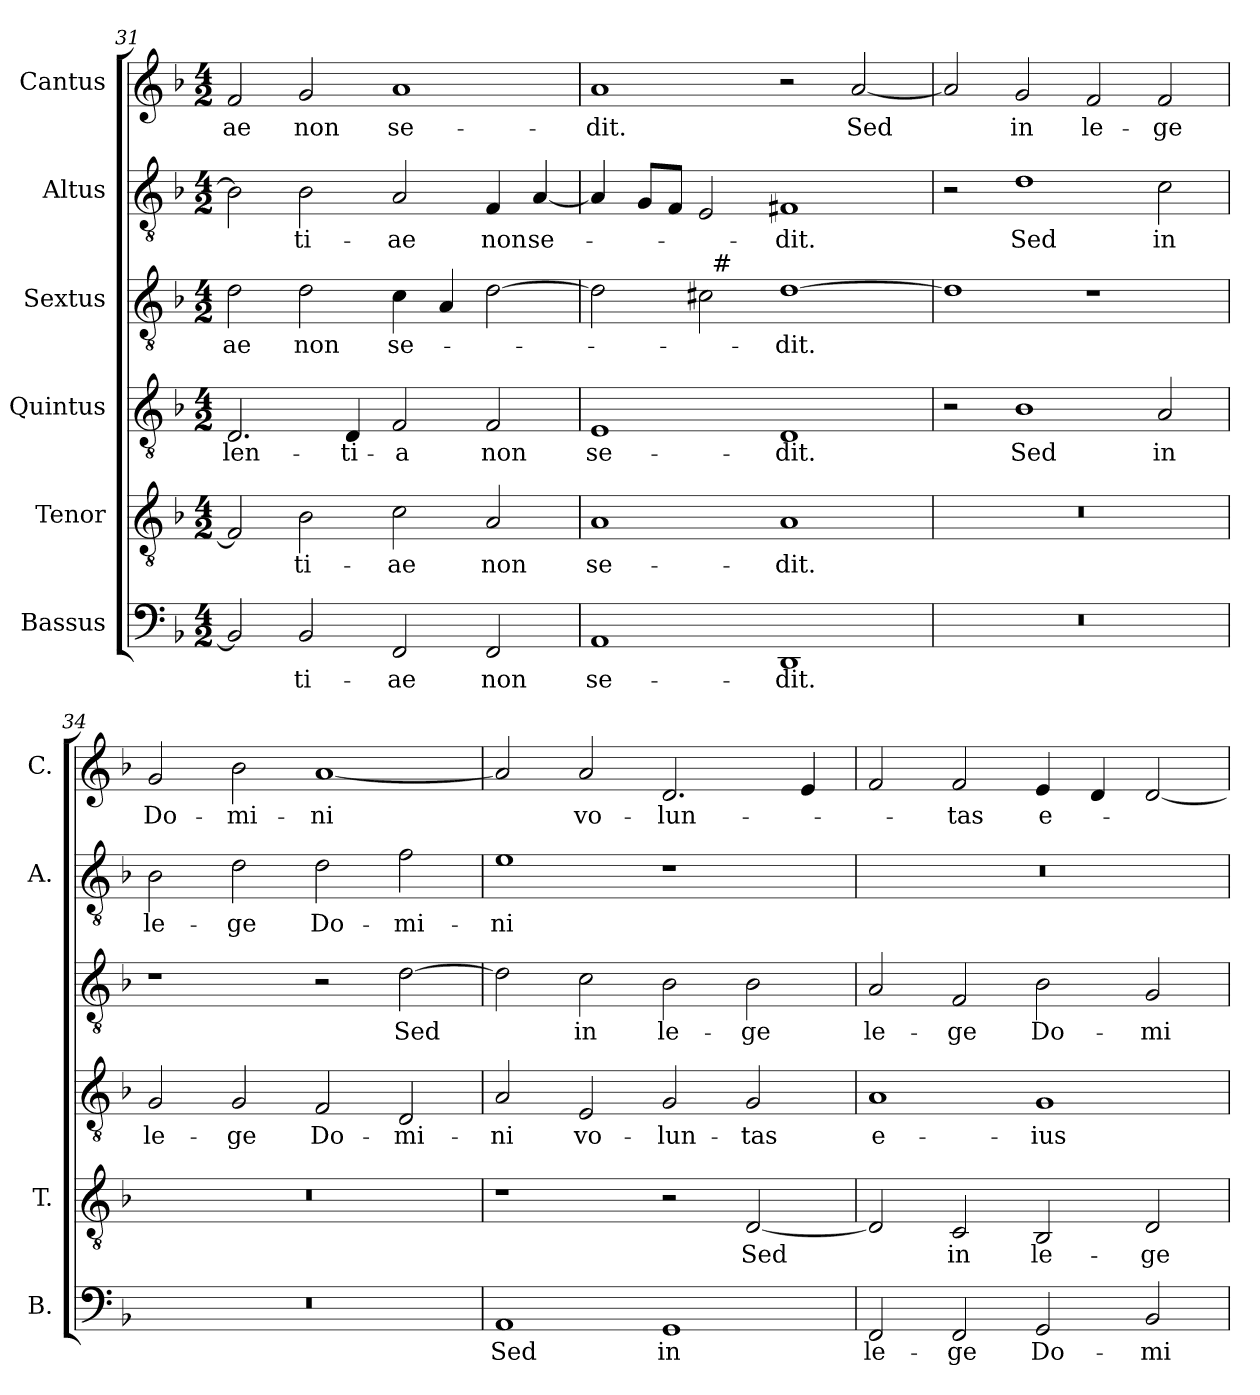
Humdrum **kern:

**kern	**text	**kern	**text	**kern	**text	**kern	**text	**kern	**text	**kern	**text
*part6	*part6	*part5	*part5	*part4	*part4	*part3	*part3	*part2	*part2	*part1	*part1
*staff6	*staff6	*staff5	*staff5	*staff4	*staff4	*staff3	*staff3	*staff2	*staff2	*staff1	*staff1
*I"Bassus	*	*I"Tenor	*	*I"Quintus	*	*I"Sextus	*	*I"Altus	*	*I"Cantus	*
*I'B.	*	*I'T.	*	*	*	*	*	*I'A.	*	*I'C.	*
*clefF4	*	*clefGv2	*	*clefGv2	*	*clefGv2	*	*clefGv2	*	*clefG2	*
*	*	*ITrd7c12	*	*ITrd7c12	*	*ITrd7c12	*	*ITrd7c12	*	*	*
*k[b-]	*	*k[b-]	*	*k[b-]	*	*k[b-]	*	*k[b-]	*	*k[b-]	*
*d:	*	*d:	*	*d:	*	*d:	*	*d:	*	*d:	*
*M4/2	*	*M4/2	*	*M4/2	*	*M4/2	*	*M4/2	*	*M4/2	*
=31	=31	=31	=31	=31	=31	=31	=31	=31	=31	=31	=31
!	!	!	!	!	!LO:LY:b	!	!LO:LY:b	!	!	!	!LO:LY:b
2BB-/]	.	2FF/]	.	2.DD/	-len-	2D\	-ae	2BB-\]	.	2f/	-ae
!	!LO:LY:b	!	!LO:LY:b	!	!	!	!LO:LY:b	!	!LO:LY:b	!	!LO:LY:b
2BB-/	-ti-	2BB-\	-ti-	.	.	2D\	non	2BB-\	-ti-	2g/	non
!	!	!	!	!	!LO:LY:b	!	!	!	!	!	!
.	.	.	.	4DD/	-ti-	.	.	.	.	.	.
!	!LO:LY:b	!	!LO:LY:b	!	!LO:LY:b	!	!LO:LY:b	!	!LO:LY:b	!	!LO:LY:b
2FF/	-ae	2C\	-ae	2FF/	-a	4C\	se-	2AA/	-ae	1a	se-
.	.	.	.	.	.	4AA/	.	.	.	.	.
!	!LO:LY:b	!	!LO:LY:b	!	!LO:LY:b	!	!	!	!LO:LY:b	!	!
2FF/	non	2AA/	non	2FF/	non	[>2D\	.	4FF/	non	.	.
!	!	!	!	!	!	!	!	!	!LO:LY:b	!	!
.	.	.	.	.	.	.	.	[<4AA/	se-	.	.
!!LO:PB:g=z
=32	=32	=32	=32	=32	=32	=32	=32	=32	=32	=32	=32
!	!LO:LY:b	!	!LO:LY:b	!	!LO:LY:b	!	!	!	!	!	!LO:LY:b
*	*	*	*	*	*	*^	*	*	*	*	*
1AA	se-	1AA	se-	1EE	se-	2D\]	2ryy	.	4AA/]	.	1a	-dit.
.	.	.	.	.	.	.	.	.	8GG/L	.	.	.
.	.	.	.	.	.	.	.	.	8FF/J	.	.	.
.	.	.	.	.	.	2C#\	32ryy	.	2EE/	.	.	.
!	!	!	!	!	!	!	!LO:TX:a:t=#	!	!	!	!	!
.	.	.	.	.	.	.	1ryy	.	.	.	.	.
!	!LO:LY:b	!	!LO:LY:b	!	!LO:LY:b	!	!	!LO:LY:b	!	!LO:LY:b	!	!
1DD	-dit.	1AA	-dit.	1DD	-dit.	[>1D	.	-dit.	1FF#X	-dit.	2r	.
!	!	!	!	!	!	!	!	!	!	!	!	!LO:LY:b
.	.	.	.	.	.	.	.	.	.	.	[<2a/	Sed
.	.	.	.	.	.	.	4...ryy	.	.	.	.	.
=33	=33	=33	=33	=33	=33	=33	=33	=33	=33	=33	=33	=33
!LO:N:vis=1	!	!LO:N:vis=1	!	!	!	!	!	!	!	!	!	!
*	*	*	*	*	*	*v	*v	*	*	*	*	*
0r	.	0r	.	2r	.	1D]	.	2r	.	2a/]	.
!	!	!	!	!	!LO:LY:b	!	!	!	!LO:LY:b	!	!LO:LY:b
.	.	.	.	1BB-	Sed	.	.	1D	Sed	2g/	in
!	!	!	!	!	!	!	!	!	!	!	!LO:LY:b
.	.	.	.	.	.	1r	.	.	.	2f/	le-
!	!	!	!	!	!LO:LY:b	!	!	!	!LO:LY:b	!	!LO:LY:b
.	.	.	.	2AA/	in	.	.	2C\	in	2f/	-ge
=34	=34	=34	=34	=34	=34	=34	=34	=34	=34	=34	=34
!LO:N:vis=1	!	!LO:N:vis=1	!	!	!LO:LY:b	!	!	!	!LO:LY:b	!	!LO:LY:b
0r	.	0r	.	2GG/	le-	1r	.	2BB-\	le-	2g/	Do-
!	!	!	!	!	!LO:LY:b	!	!	!	!LO:LY:b	!	!LO:LY:b
.	.	.	.	2GG/	-ge	.	.	2D\	-ge	2b-\	-mi-
!	!	!	!	!	!LO:LY:b	!	!	!	!LO:LY:b	!	!LO:LY:b
.	.	.	.	2FF/	Do-	2r	.	2D\	Do-	[<1a	-ni
!	!	!	!	!	!LO:LY:b	!	!LO:LY:b	!	!LO:LY:b	!	!
.	.	.	.	2DD/	-mi-	[>2D\	Sed	2F\	-mi-	.	.
=35	=35	=35	=35	=35	=35	=35	=35	=35	=35	=35	=35
!	!LO:LY:b	!	!	!	!LO:LY:b	!	!	!	!LO:LY:b	!	!
1AA	Sed	1r	.	2AA/	-ni	2D\]	.	1E	-ni	2a/]	.
!	!	!	!	!	!LO:LY:b	!	!LO:LY:b	!	!	!	!LO:LY:b
.	.	.	.	2EE/	vo-	2C\	in	.	.	2a/	vo-
!	!LO:LY:b	!	!	!	!LO:LY:b	!	!LO:LY:b	!	!	!	!LO:LY:b
1GG	in	2r	.	2GG/	-lun-	2BB-\	le-	1r	.	2.d/	-lun-
!	!	!	!LO:LY:b	!	!LO:LY:b	!	!LO:LY:b	!	!	!	!
.	.	[<2DD/	Sed	2GG/	-tas	2BB-\	-ge	.	.	.	.
.	.	.	.	.	.	.	.	.	.	4e/	.
=36	=36	=36	=36	=36	=36	=36	=36	=36	=36	=36	=36
!	!LO:LY:b	!	!	!	!LO:LY:b	!	!LO:LY:b	!LO:N:vis=1	!	!	!
2FF/	le-	2DD/]	.	1AA	e-	2AA/	le-	0r	.	2f/	.
!	!LO:LY:b	!	!LO:LY:b	!	!	!	!LO:LY:b	!	!	!	!LO:LY:b
2FF/	-ge	2CC/	in	.	.	2FF/	-ge	.	.	2f/	-tas
!	!LO:LY:b	!	!LO:LY:b	!	!LO:LY:b	!	!LO:LY:b	!	!	!	!LO:LY:b
2GG/	Do-	2BBB-/	le-	1GG	-ius	2BB-\	Do-	.	.	4e/	e-
.	.	.	.	.	.	.	.	.	.	4d/	.
!	!LO:LY:b	!	!LO:LY:b	!	!	!	!LO:LY:b	!	!	!	!
2BB-/	-mi-	2DD/	-ge	.	.	2GG/	-mi-	.	.	[<2d/	.
=	=	=	=	=	=	=	=	=	=	=	=
*-	*-	*-	*-	*-	*-	*-	*-	*-	*-	*-	*-
